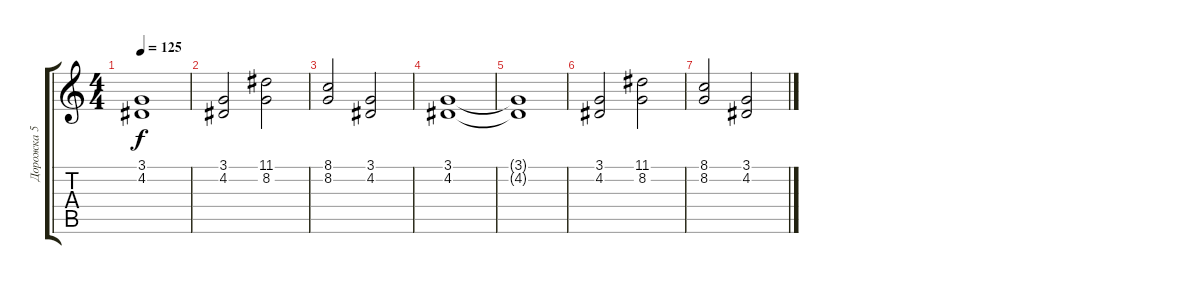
\track ("Дорожка 5" "Дорожка 5") {instrument stringensemble2}
\staff {score tabs}
\tuning (E4 B3 G3 D3 A2 E2) {hide}
\ts (4 4)
\tempo 125
\clef g2
\ks c
(3.1{t} 4.2{t}).1{dy f} |
(3.1 4.2).2 (11.1 8.2).2 |
(8.1 8.2).2 (3.1 4.2).2 |
(3.1 4.2).1 |
(3.1{t} 4.2{t}).1 |
(3.1 4.2).2 (11.1 8.2).2 |
(8.1 8.2).2 (3.1 4.2).2
